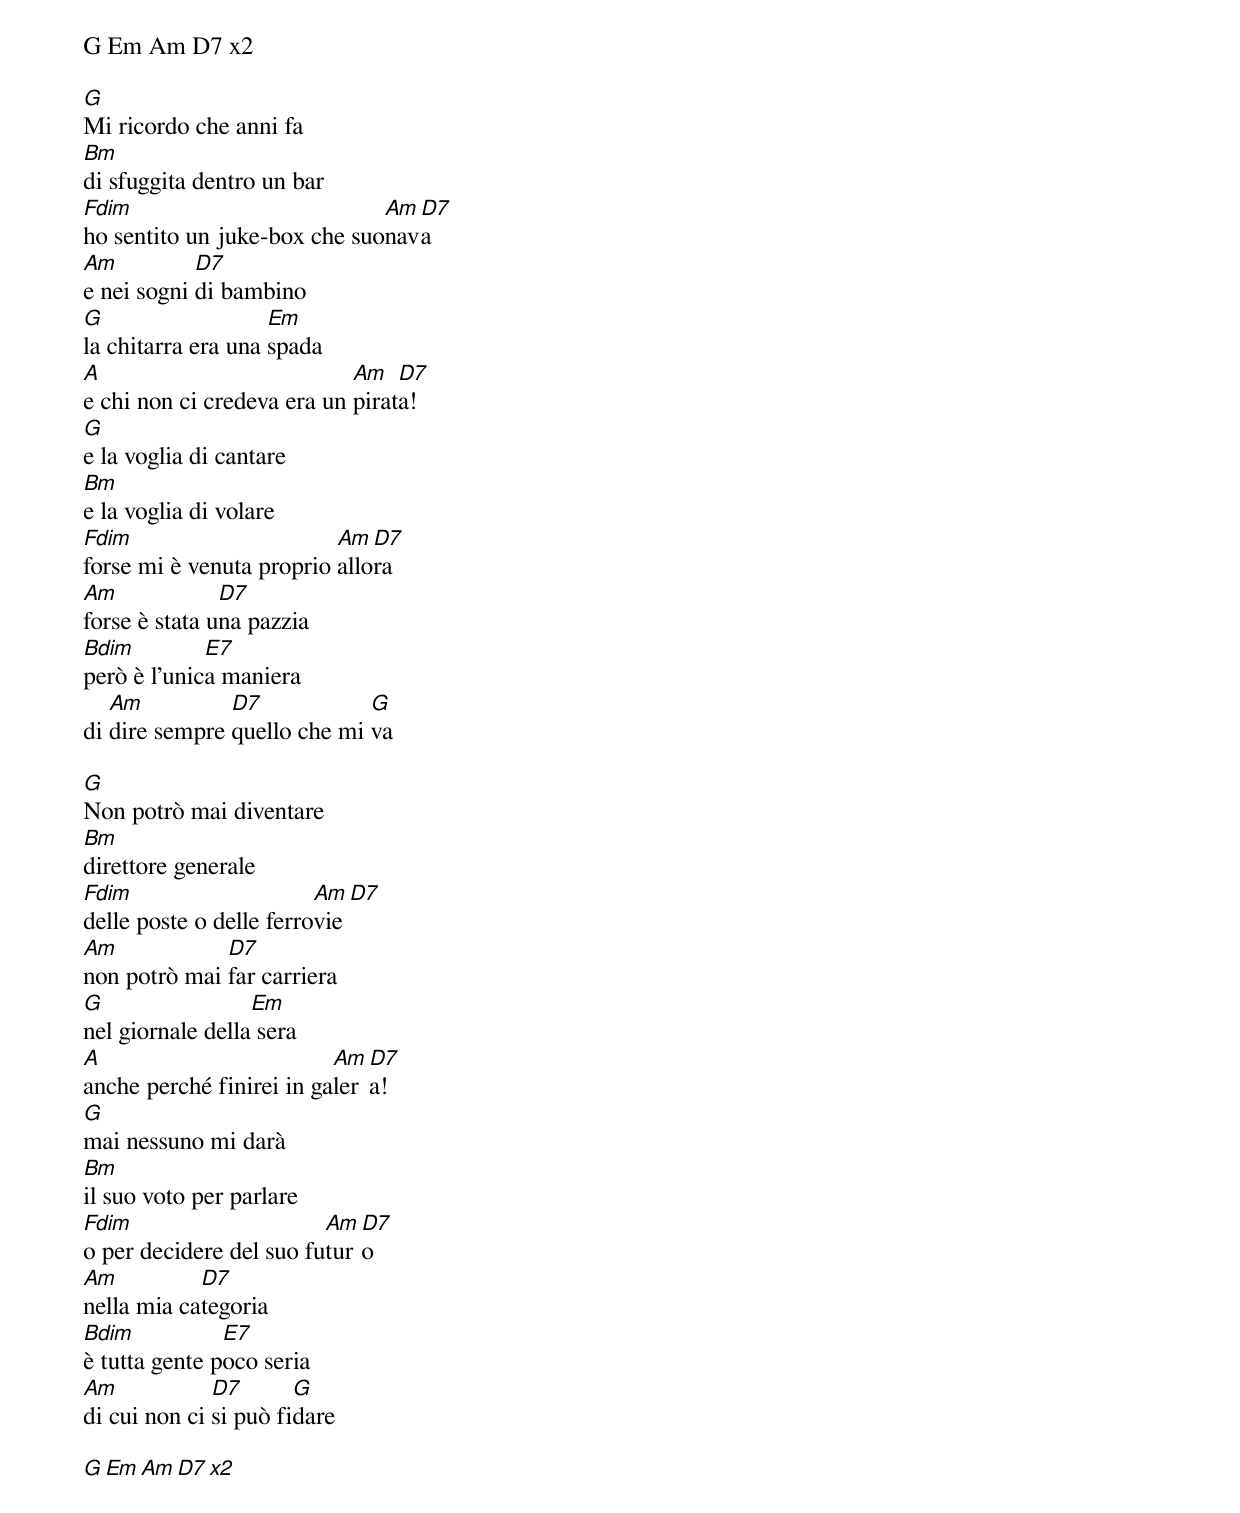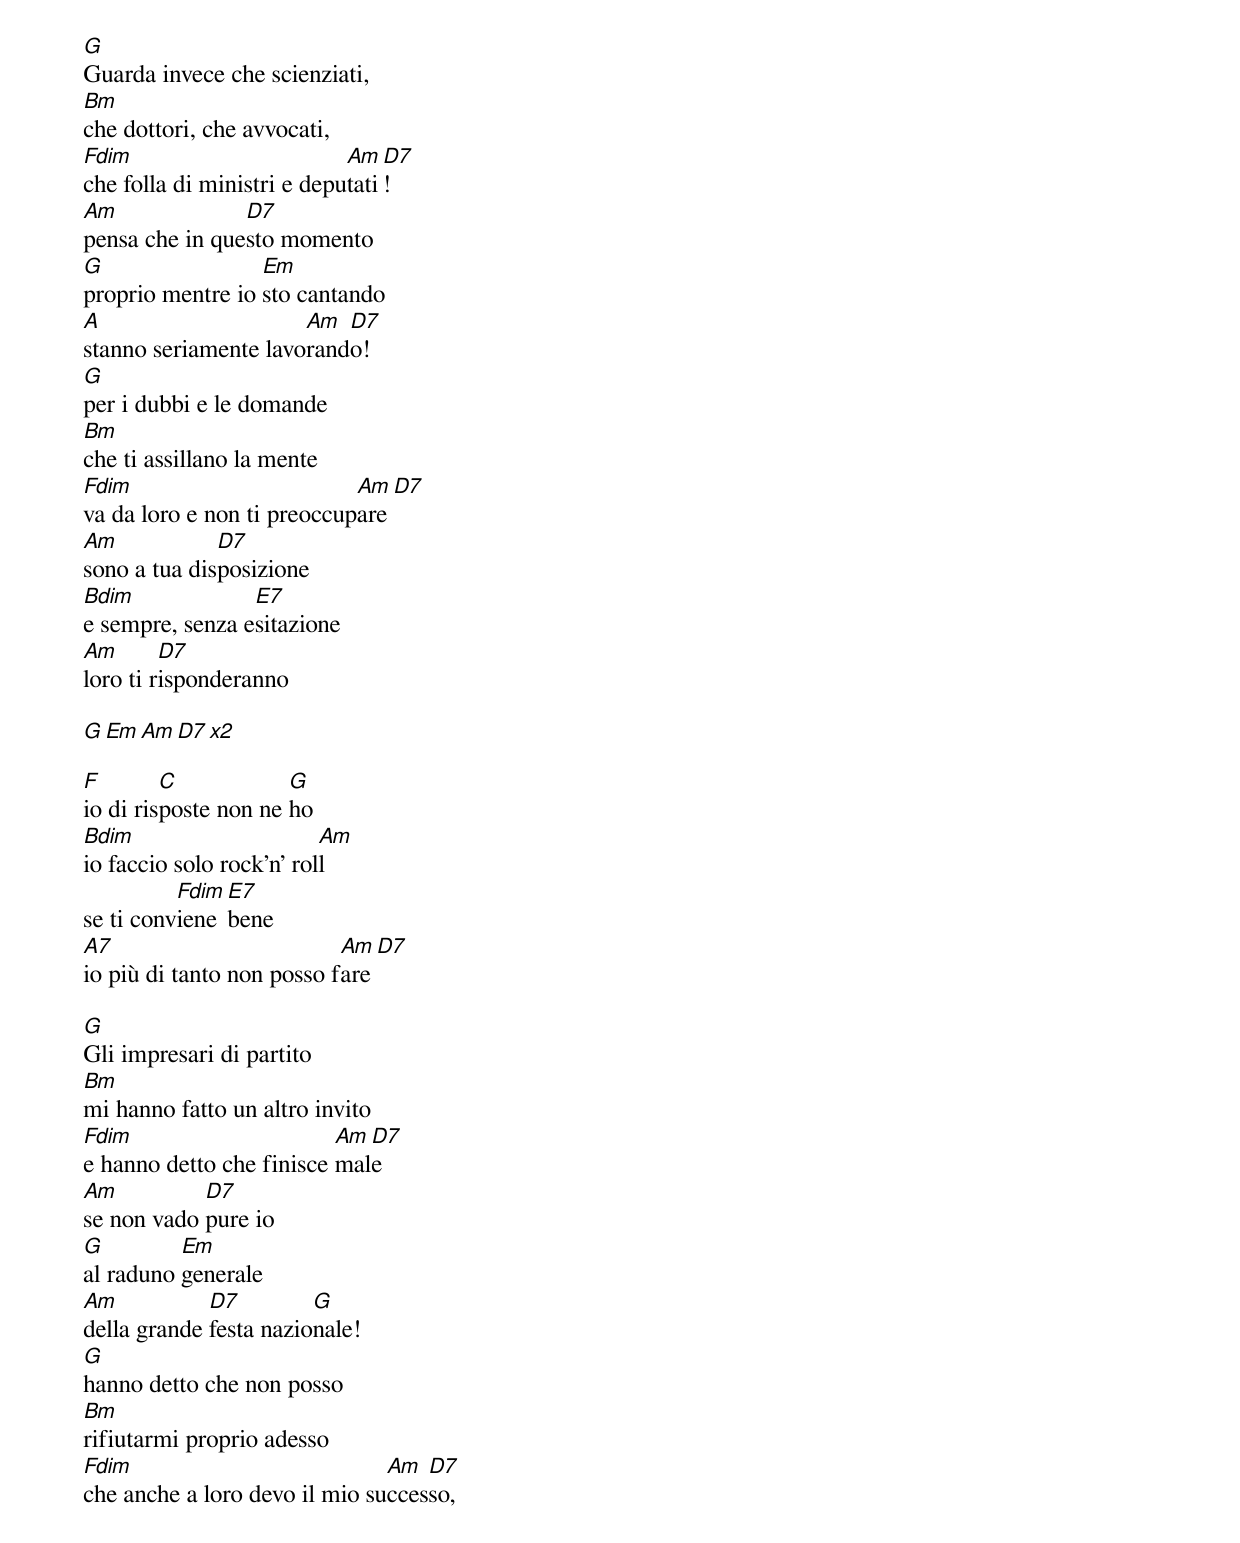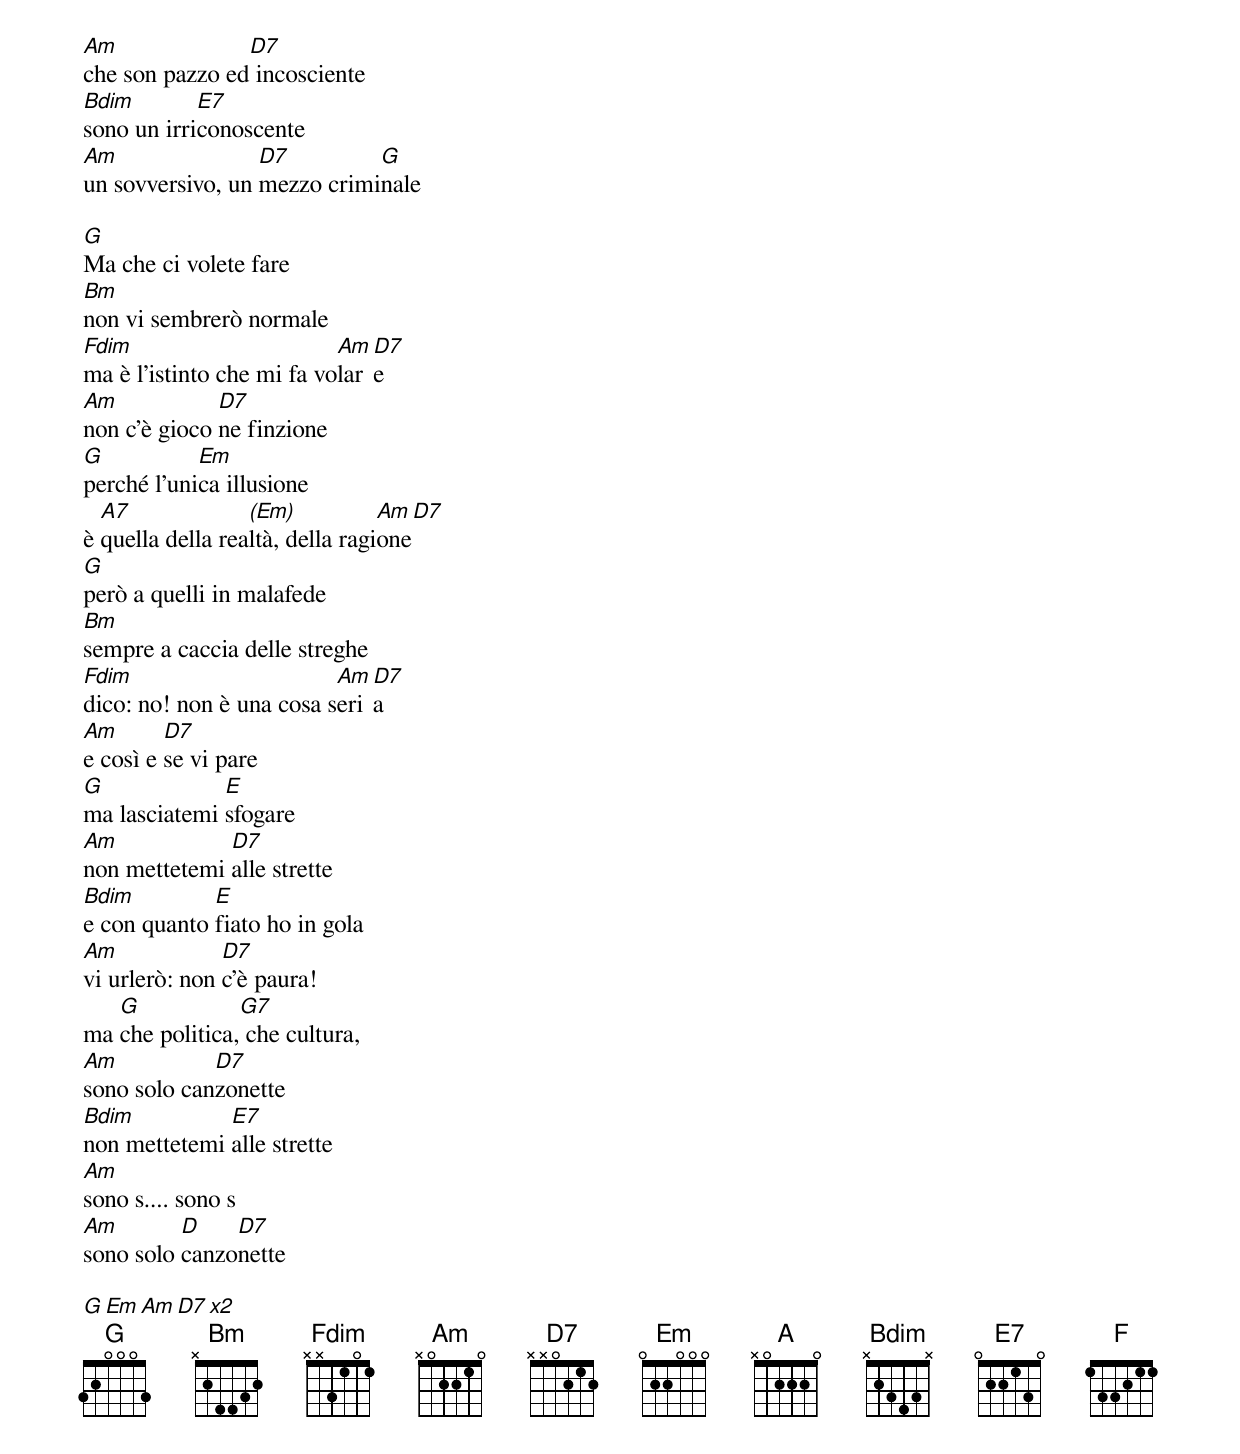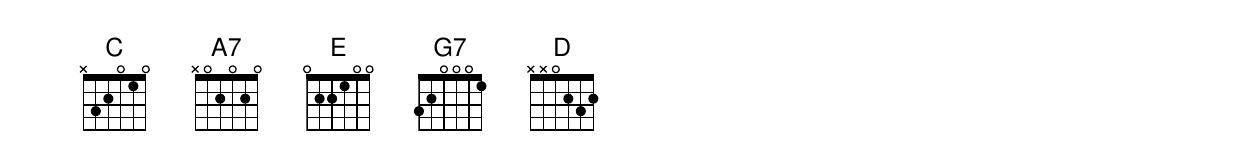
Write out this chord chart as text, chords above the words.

G Em Am D7 x2

G
Mi ricordo che anni fa
Bm
di sfuggita dentro un bar
Fdim                          Am D7
ho sentito un juke-box che suonava
Am          D7
e nei sogni di bambino
G                   Em
la chitarra era una spada
A                           Am   D7
e chi non ci credeva era un pirata!
G
e la voglia di cantare
Bm
e la voglia di volare
Fdim                      Am  D7
forse mi è venuta proprio allora
Am             D7
forse è stata una pazzia
Bdim         E7
però è l'unica maniera
   Am          D7            G
di dire sempre quello che mi va

G
Non potrò mai diventare
Bm
direttore generale
Fdim                     Am D7
delle poste o delle ferrovie
Am            D7
non potrò mai far carriera
G                 Em
nel giornale della sera
A                         Am D7
anche perché finirei in galera!
G
mai nessuno mi darà
Bm
il suo voto per parlare
Fdim                     Am D7
o per decidere del suo futuro
Am          D7
nella mia categoria
Bdim           E7
è tutta gente poco seria
Am            D7       G
di cui non ci si può fidare

G Em Am D7 x2

G
Guarda invece che scienziati,
Bm
che dottori, che avvocati,
Fdim                        Am  D7
che folla di ministri e deputati!
Am              D7
pensa che in questo momento
G                 Em
proprio mentre io sto cantando
A                     Am  D7
stanno seriamente lavorando!
G
per i dubbi e le domande
Bm
che ti assillano la mente
Fdim                        Am D7
va da loro e non ti preoccupare
Am            D7
sono a tua disposizione
Bdim             E7
e sempre, senza esitazione
Am       D7
loro ti risponderanno

G Em Am D7 x2

F        C            G
io di risposte non ne ho
Bdim                      Am
io faccio solo rock'n' roll
          Fdim E7
se ti conviene bene
A7                         Am  D7
io più di tanto non posso fare

G
Gli impresari di partito
Bm
mi hanno fatto un altro invito
Fdim                      Am D7
e hanno detto che finisce male
Am          D7
se non vado pure io
G         Em
al raduno generale
Am           D7         G
della grande festa nazionale!
G
hanno detto che non posso
Bm
rifiutarmi proprio adesso
Fdim                           Am  D7
che anche a loro devo il mio successo,
Am              D7
che son pazzo ed incosciente
Bdim        E7
sono un irriconoscente
Am                D7         G
un sovversivo, un mezzo criminale

G
Ma che ci volete fare
Bm
non vi sembrerò normale
Fdim                       Am D7
ma è l'istinto che mi fa volare
Am            D7
non c'è gioco ne finzione
G           Em
perché l'unica illusione
  A7              (Em)           Am   D7
è quella della realtà, della ragione
G
però a quelli in malafede
Bm
sempre a caccia delle streghe
Fdim                      Am D7
dico: no! non è una cosa seria
Am       D7
e così e se vi pare
G             E
ma lasciatemi sfogare
Am            D7
non mettetemi alle strette
Bdim         E
e con quanto fiato ho in gola
Am             D7
vi urlerò: non c'è paura!
   G            G7
ma che politica, che cultura,
Am           D7
sono solo canzonette
Bdim          E7
non mettetemi alle strette
Am
sono s.... sono s
Am        D    D7
sono solo canzonette

G Em Am D7 x2
